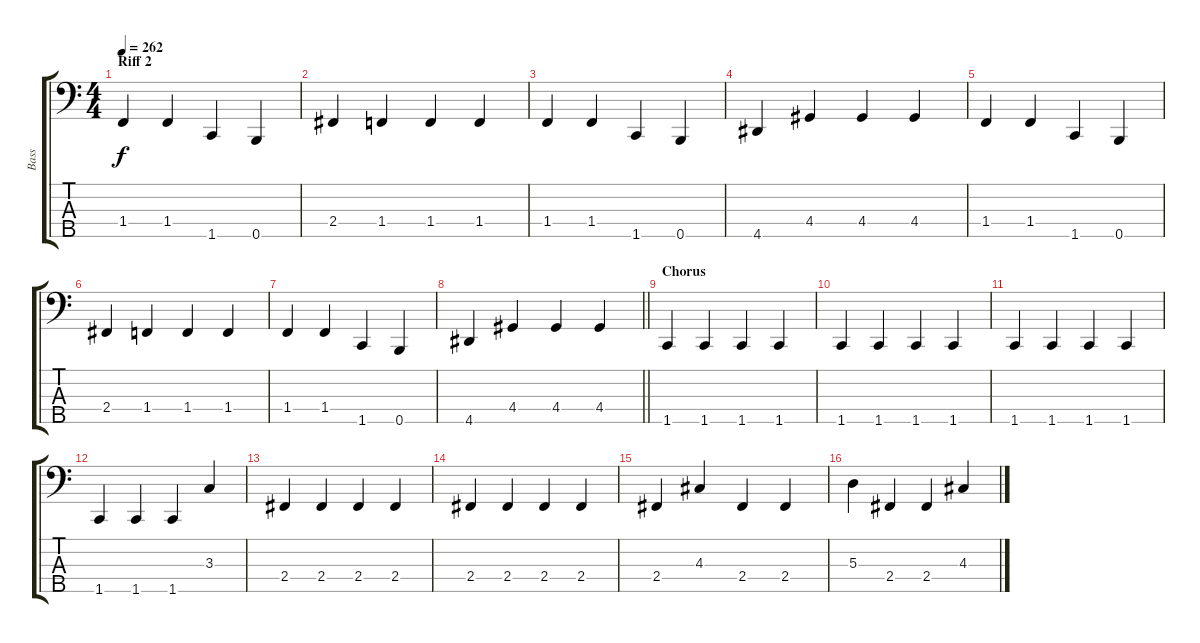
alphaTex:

\track ("Bass" "Bass") {instrument electricbasspick}
\staff {score tabs}
\tuning (G2 D2 A1 E1 B0) {hide}
\ts (4 4)
\section ("" "Riff 2")
\tempo 262
\clef f4
\ks c
1.4.4{dy f} 1.4.4 1.5.4 0.5.4 |
2.4.4 1.4.4 1.4.4 1.4.4 |
1.4.4 1.4.4 1.5.4 0.5.4 |
4.5.4 4.4.4 4.4.4 4.4.4 |
1.4.4 1.4.4 1.5.4 0.5.4 |
2.4.4 1.4.4 1.4.4 1.4.4 |
1.4.4 1.4.4 1.5.4 0.5.4 |
\barLineRight lightlight
4.5.4 4.4.4 4.4.4 4.4.4 |
\section ("" "Chorus")
1.5.4 1.5.4 1.5.4 1.5.4 |
1.5.4 1.5.4 1.5.4 1.5.4 |
1.5.4 1.5.4 1.5.4 1.5.4 |
1.5.4 1.5.4 1.5.4 3.3.4 |
2.4.4 2.4.4 2.4.4 2.4.4 |
2.4.4 2.4.4 2.4.4 2.4.4 |
2.4.4 4.3.4 2.4.4 2.4.4 |
5.3.4 2.4.4 2.4.4 4.3.4
